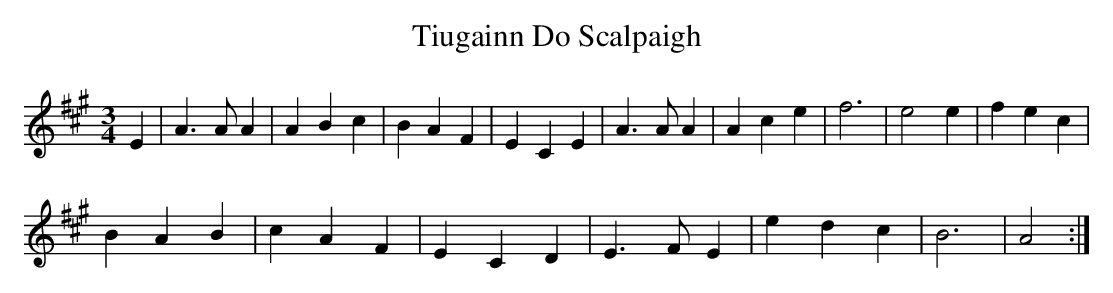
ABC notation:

X:1
T: Tiugainn Do Scalpaigh
M: 3/4
L: 1/8
K: Amaj
E2|A3 A A2|A2 B2 c2|B2 A2 F2|E2 C2 E2|A3 A A2|A2 c2 e2|f6|e4 e2|f2 e2 c2|
B2 A2 B2|c2 A2 F2|E2 C2 D2|E3 F E2|e2 d2 c2|B6|A4:|
